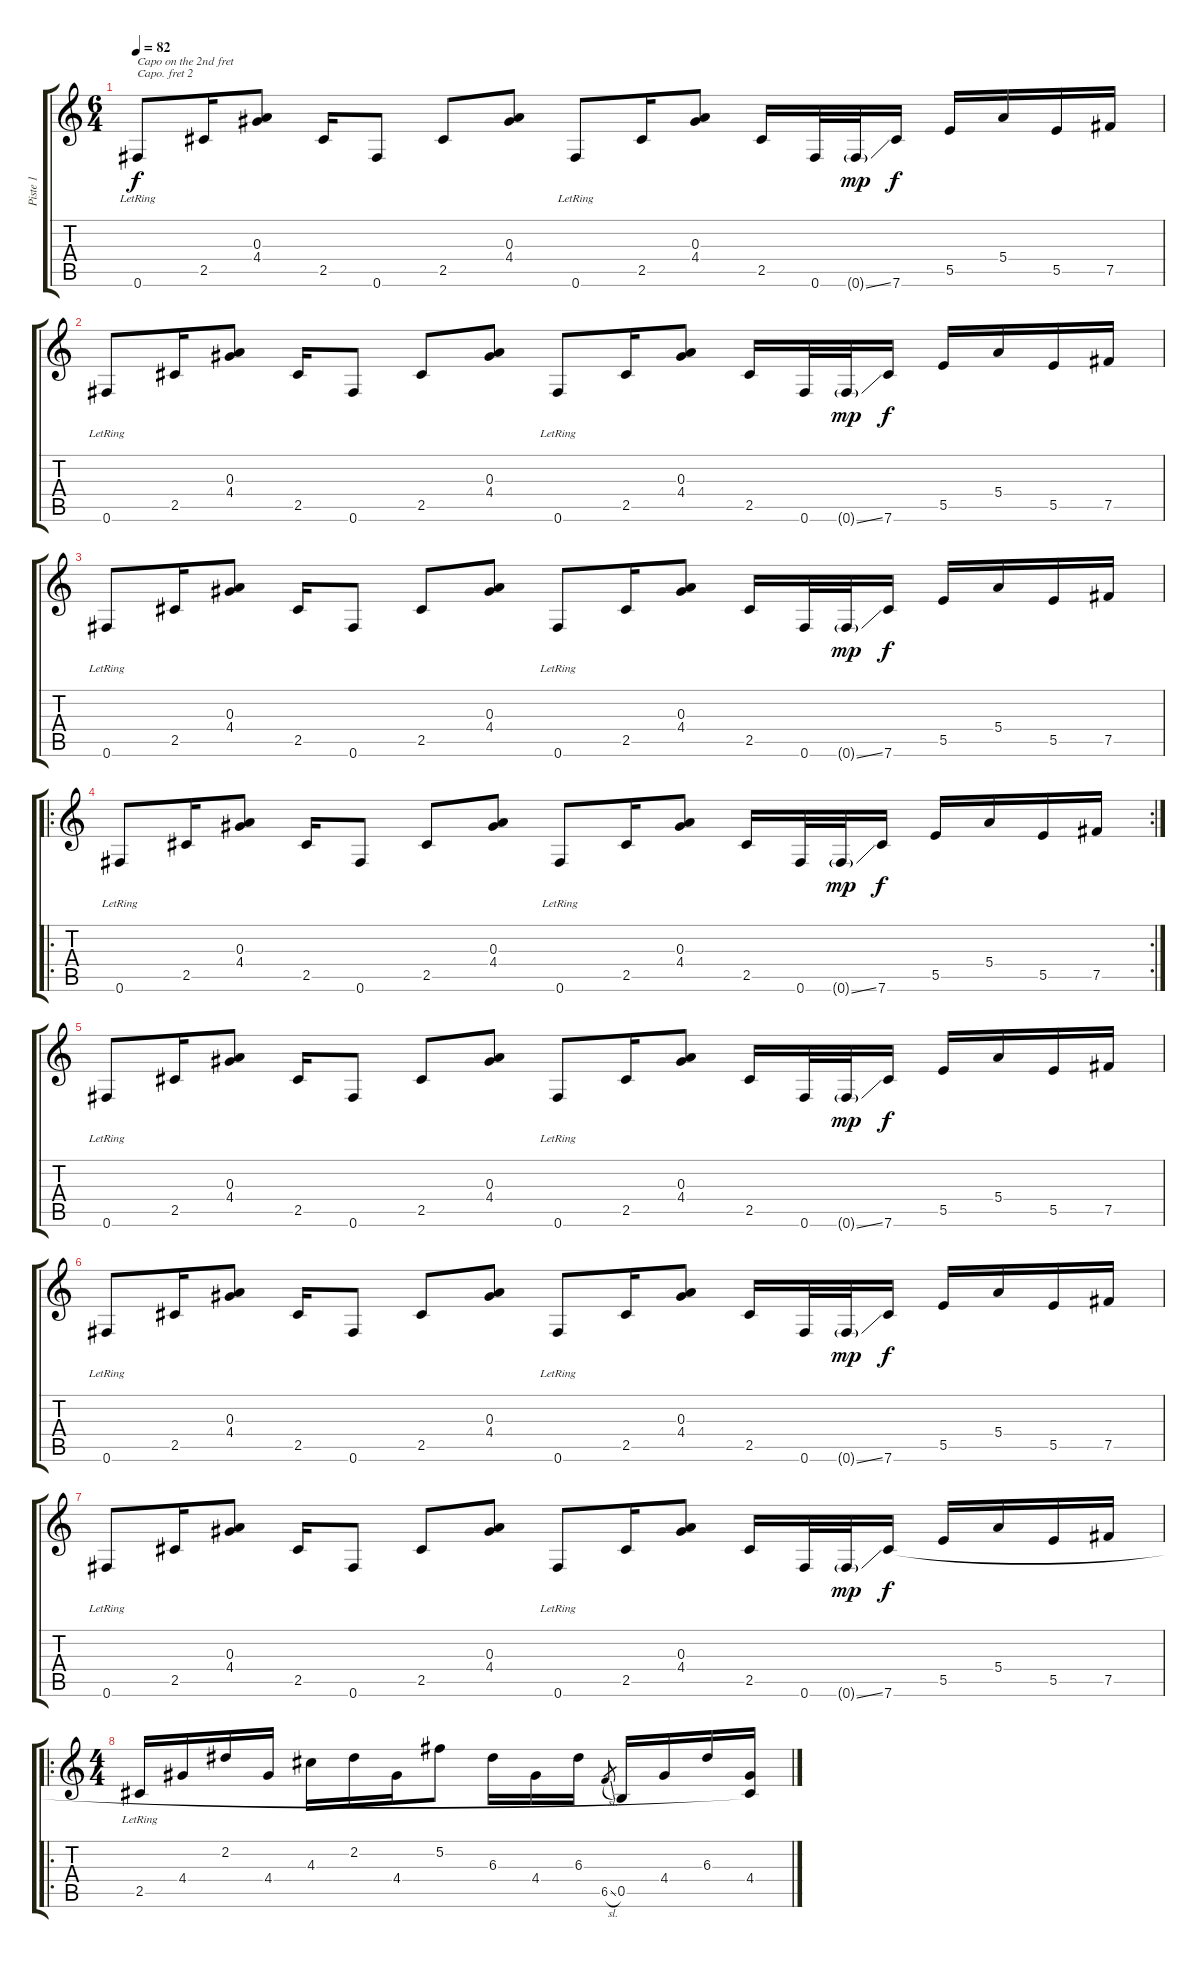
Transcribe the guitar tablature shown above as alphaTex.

\track ("Piste 1" "Piste 1") {instrument acousticguitarsteel}
\staff {score tabs}
\capo 2
\tuning (E4 B3 G3 D3 A2 E2) {hide}
\ts (6 4)
\tempo 82
\clef g2
\ks c
0.6{lr}.8{txt "Capo on the 2nd fret" dy f instrument acousticguitarsteel} 2.5.16 (0.3 4.4).8 2.5.16 0.6.8 2.5.8 (0.3 4.4).8 0.6{lr}.8 2.5.16 (0.3 4.4).8 2.5.16 0.6.32 0.6{ss g}.32{dy mp} 7.6.16{dy f} 5.5.16 5.4.16 5.5.16 7.5.16 |
0.6{lr}.8 2.5.16 (0.3 4.4).8 2.5.16 0.6.8 2.5.8 (0.3 4.4).8 0.6{lr}.8 2.5.16 (0.3 4.4).8 2.5.16 0.6.32 0.6{ss g}.32{dy mp} 7.6.16{dy f} 5.5.16 5.4.16 5.5.16 7.5.16 |
0.6{lr}.8 2.5.16 (0.3 4.4).8 2.5.16 0.6.8 2.5.8 (0.3 4.4).8 0.6{lr}.8 2.5.16 (0.3 4.4).8 2.5.16 0.6.32 0.6{ss g}.32{dy mp} 7.6.16{dy f} 5.5.16 5.4.16 5.5.16 7.5.16 |
\ro
\rc 2
0.6{lr}.8 2.5.16 (0.3 4.4).8 2.5.16 0.6.8 2.5.8 (0.3 4.4).8 0.6{lr}.8 2.5.16 (0.3 4.4).8 2.5.16 0.6.32 0.6{ss g}.32{dy mp} 7.6.16{dy f} 5.5.16 5.4.16 5.5.16 7.5.16 |
0.6{lr}.8 2.5.16 (0.3 4.4).8 2.5.16 0.6.8 2.5.8 (0.3 4.4).8 0.6{lr}.8 2.5.16 (0.3 4.4).8 2.5.16 0.6.32 0.6{ss g}.32{dy mp} 7.6.16{dy f} 5.5.16 5.4.16 5.5.16 7.5.16 |
0.6{lr}.8 2.5.16 (0.3 4.4).8 2.5.16 0.6.8 2.5.8 (0.3 4.4).8 0.6{lr}.8 2.5.16 (0.3 4.4).8 2.5.16 0.6.32 0.6{ss g}.32{dy mp} 7.6.16{dy f} 5.5.16 5.4.16 5.5.16 7.5.16 |
0.6{lr}.8 2.5.16 (0.3 4.4).8 2.5.16 0.6.8 2.5.8 (0.3 4.4).8 0.6{lr}.8 2.5.16 (0.3 4.4).8 2.5.16 0.6.32 0.6{ss g}.32{dy mp} 7.6.16{dy f} 5.5.16 5.4.16 5.5.16 7.5.16 |
\ro
\ts (4 4)
2.5{lr}.16 4.4.16 2.2.16 4.4.16 4.3.16 2.2.16 4.4.16 5.2.8 6.3.16 4.4.16 6.3.16 6.5{sl}.8{gr} 0.5.16 4.4.16 6.3.16 (4.4 7.6{t}).16
